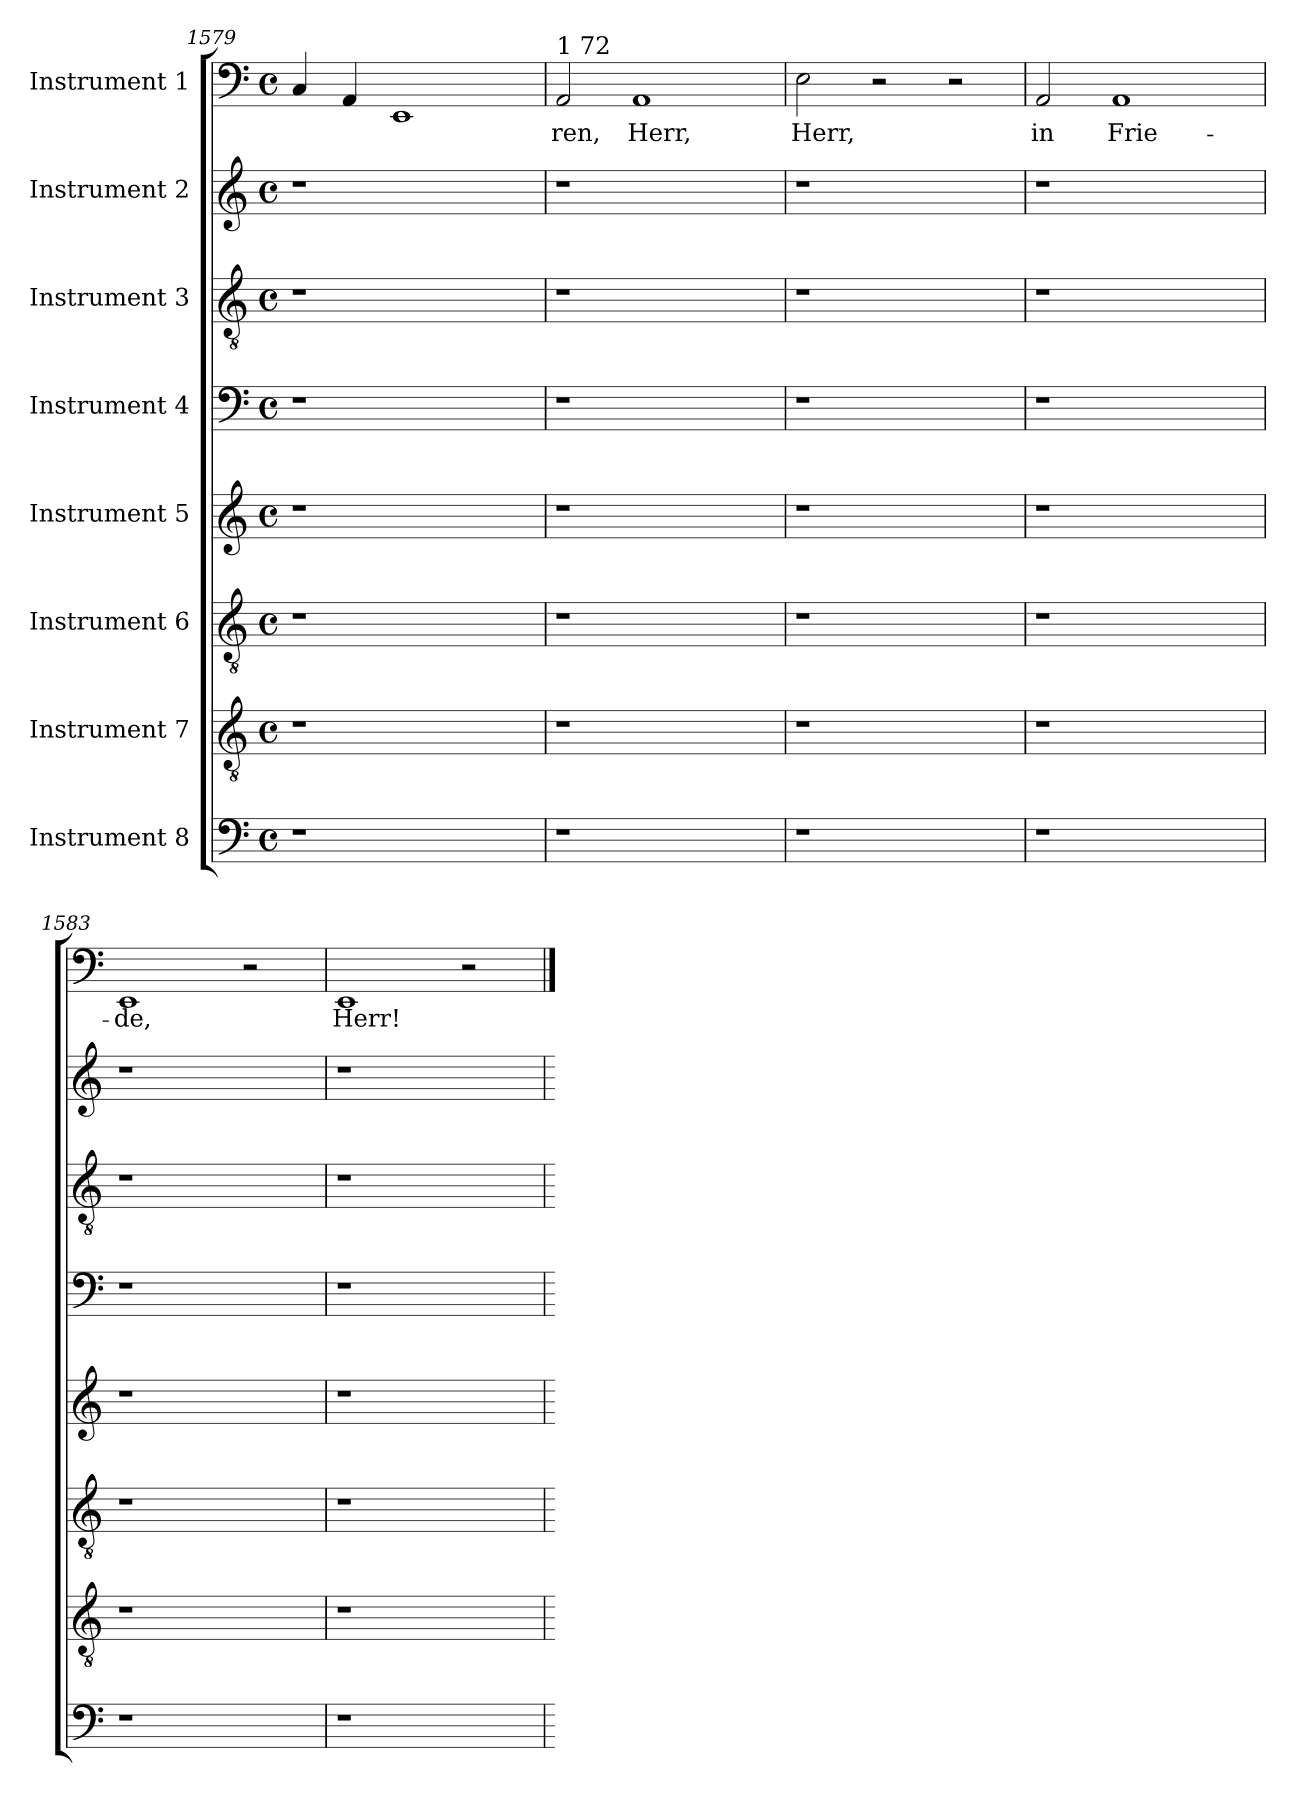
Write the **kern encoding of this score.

**kern	**kern	**kern	**kern	**kern	**kern	**kern	**kern	**text
*part8	*part7	*part6	*part5	*part4	*part3	*part2	*part1	*part1
*staff8	*staff7	*staff6	*staff5	*staff4	*staff3	*staff2	*staff1	*staff1
*I"Instrument 8	*I"Instrument 7	*I"Instrument 6	*I"Instrument 5	*I"Instrument 4	*I"Instrument 3	*I"Instrument 2	*I"Instrument 1	*
*clefF4	*clefGv2	*clefGv2	*clefG2	*clefF4	*clefGv2	*clefG2	*clefF4	*
*M4/4	*M4/4	*M4/4	*M4/4	*M4/4	*M4/4	*M4/4	*M4/4	*
*met(c)	*met(c)	*met(c)	*met(c)	*met(c)	*met(c)	*met(c)	*met(c)	*
=1579	=1579	=1579	=1579	=1579	=1579	=1579	=1579	=1579
1r	1r	1r	1r	1r	1r	1r	4C/	.
.	.	.	.	.	.	.	4AA/	.
.	.	.	.	.	.	.	1EE	.
2ryy	2ryy	2ryy	2ryy	2ryy	2ryy	2ryy	.	.
!!LO:LB:g=z
=1580	=1580	=1580	=1580	=1580	=1580	=1580	=1580	=1580
!	!	!	!	!	!	!	!LO:TX:a:t=1 72	!
!	!	!	!	!	!	!	!	!LO:LY:b:cj
1r	1r	1r	1r	1r	1r	1r	2AA/	-ren,
!	!	!	!	!	!	!	!	!LO:LY:b:cj
.	.	.	.	.	.	.	1AA	Herr,
2ryy	2ryy	2ryy	2ryy	2ryy	2ryy	2ryy	.	.
=1581	=1581	=1581	=1581	=1581	=1581	=1581	=1581	=1581
!	!	!	!	!	!	!	!	!LO:LY:b:cj
1r	1r	1r	1r	1r	1r	1r	2E\	Herr,
.	.	.	.	.	.	.	2r	.
2ryy	2ryy	2ryy	2ryy	2ryy	2ryy	2ryy	2r	.
=1582	=1582	=1582	=1582	=1582	=1582	=1582	=1582	=1582
!	!	!	!	!	!	!	!	!LO:LY:b:cj
1r	1r	1r	1r	1r	1r	1r	2AA/	in
!	!	!	!	!	!	!	!	!LO:LY:b:cj
.	.	.	.	.	.	.	1AA	Frie-
2ryy	2ryy	2ryy	2ryy	2ryy	2ryy	2ryy	.	.
=1583	=1583	=1583	=1583	=1583	=1583	=1583	=1583	=1583
!	!	!	!	!	!	!	!	!LO:LY:b:cj
1r	1r	1r	1r	1r	1r	1r	1EE	-de,
2ryy	2ryy	2ryy	2ryy	2ryy	2ryy	2ryy	2r	.
=1584	=1584	=1584	=1584	=1584	=1584	=1584	=1584	=1584
!	!	!	!	!	!	!	!	!LO:LY:b:cj
1r	1r	1r	1r	1r	1r	1r	1EE	Herr!
2ryy	2ryy	2ryy	2ryy	2ryy	2ryy	2ryy	2r	.
=	=	=	=	=	=	=	==	==
*-	*-	*-	*-	*-	*-	*-	*-	*-
